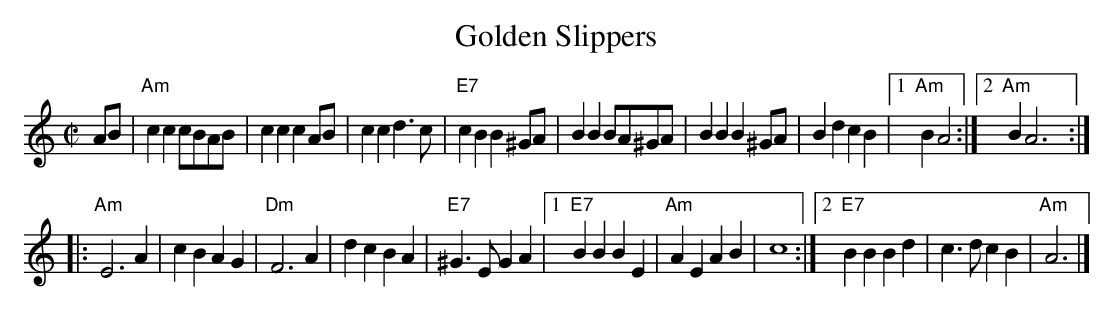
X:1
T: Golden Slippers
M: C|
L: 1/8
K: Am
AB \
|  "Am"c2c2 cBAB | c2c2 c2AB | c2c2 d3c | "E7"c2B2 B2^GA |  B2B2 BA^GA | B2B2 B2^GA | B2d2 c2B2 |1 "Am"B2A4 \
                                                                                               :|2 "Am"B2A6 :|
|: "Am"E6 A2 | c2B2 A2G2 | "Dm"F6 A2 | d2c2 B2A2 | "E7"^G3E G2A2 |1 "E7"B2B2 B2E2 | "Am"A2E2 A2B2 | c8 \
                                                                 :|2 "E7"B2B2 B2d2 | c3d c2B2 | "Am"A6 |]
